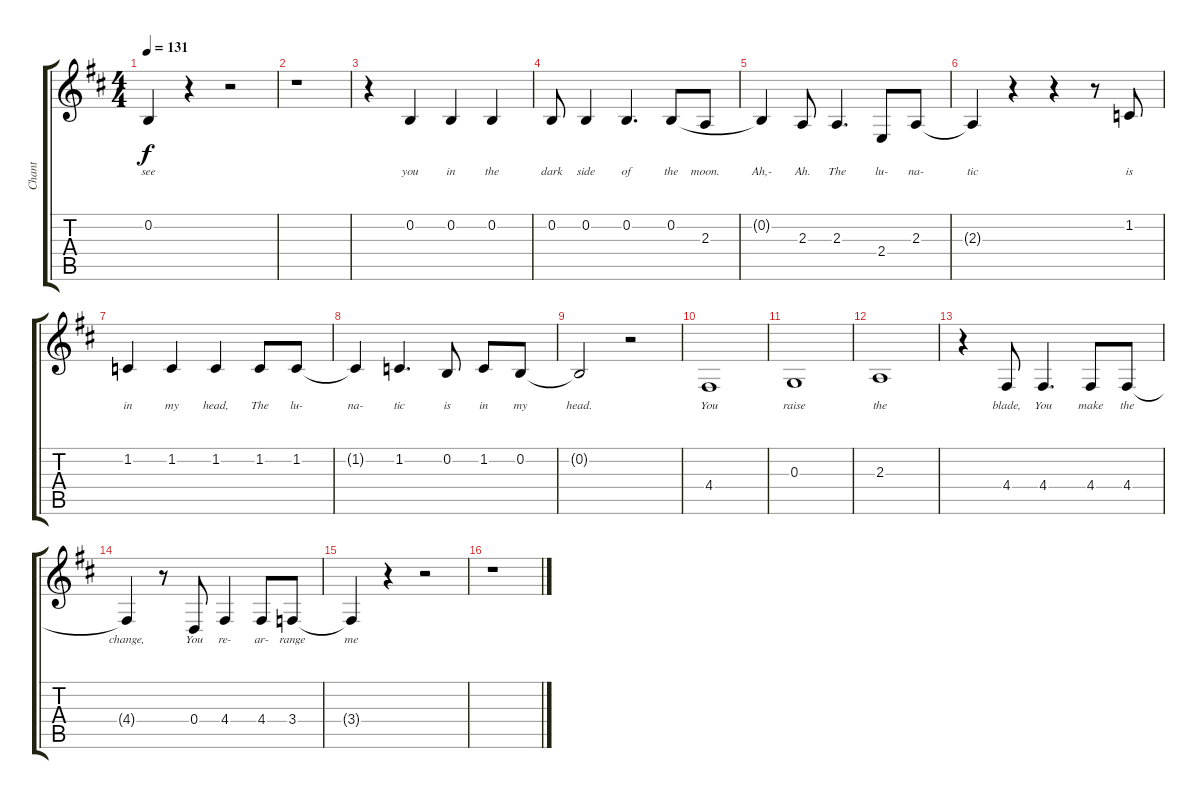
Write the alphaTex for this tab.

\track ("Chant" "Chant") {instrument flute}
\staff {score tabs}
\tuning (E4 B3 G3 D3 A2 E2) {hide}
\ts (4 4)
\tempo 131
\clef g2
\ks d
0.2{t}.4{lyrics (0 "see") lyrics (1 "") lyrics (2 "") lyrics (3 "") lyrics (4 "") dy f} r.4 r.2 |
r.1 |
r.4 0.2.4{lyrics (0 "you") lyrics (1 "") lyrics (2 "") lyrics (3 "") lyrics (4 "")} 0.2.4{lyrics (0 "in") lyrics (1 "") lyrics (2 "") lyrics (3 "") lyrics (4 "")} 0.2.4{lyrics (0 "the") lyrics (1 "") lyrics (2 "") lyrics (3 "") lyrics (4 "")} |
0.2.8{lyrics (0 "dark") lyrics (1 "") lyrics (2 "") lyrics (3 "") lyrics (4 "")} 0.2.4{lyrics (0 "side") lyrics (1 "") lyrics (2 "") lyrics (3 "") lyrics (4 "")} 0.2.4{d lyrics (0 "of") lyrics (1 "") lyrics (2 "") lyrics (3 "") lyrics (4 "")} 0.2.8{lyrics (0 "the") lyrics (1 "") lyrics (2 "") lyrics (3 "") lyrics (4 "")} 2.3.8{lyrics (0 "moon.") lyrics (1 "") lyrics (2 "") lyrics (3 "") lyrics (4 "")} |
0.2{t}.4{lyrics (0 "Ah,-") lyrics (1 "") lyrics (2 "") lyrics (3 "") lyrics (4 "")} 2.3.8{lyrics (0 "Ah.") lyrics (1 "") lyrics (2 "") lyrics (3 "") lyrics (4 "")} 2.3.4{d lyrics (0 "The") lyrics (1 "") lyrics (2 "") lyrics (3 "") lyrics (4 "")} 2.4.8{lyrics (0 "lu-") lyrics (1 "") lyrics (2 "") lyrics (3 "") lyrics (4 "")} 2.3.8{lyrics (0 "na-") lyrics (1 "") lyrics (2 "") lyrics (3 "") lyrics (4 "")} |
2.3{t}.4{lyrics (0 "tic") lyrics (1 "") lyrics (2 "") lyrics (3 "") lyrics (4 "")} r.4 r.4 r.8 1.2.8{lyrics (0 "is") lyrics (1 "") lyrics (2 "") lyrics (3 "") lyrics (4 "")} |
1.2.4{lyrics (0 "in") lyrics (1 "") lyrics (2 "") lyrics (3 "") lyrics (4 "")} 1.2.4{lyrics (0 "my") lyrics (1 "") lyrics (2 "") lyrics (3 "") lyrics (4 "")} 1.2.4{lyrics (0 "head,") lyrics (1 "") lyrics (2 "") lyrics (3 "") lyrics (4 "")} 1.2.8{lyrics (0 "The") lyrics (1 "") lyrics (2 "") lyrics (3 "") lyrics (4 "")} 1.2.8{lyrics (0 "lu-") lyrics (1 "") lyrics (2 "") lyrics (3 "") lyrics (4 "")} |
1.2{t}.4{lyrics (0 "na-") lyrics (1 "") lyrics (2 "") lyrics (3 "") lyrics (4 "")} 1.2.4{d lyrics (0 "tic") lyrics (1 "") lyrics (2 "") lyrics (3 "") lyrics (4 "")} 0.2.8{lyrics (0 "is") lyrics (1 "") lyrics (2 "") lyrics (3 "") lyrics (4 "")} 1.2.8{lyrics (0 "in") lyrics (1 "") lyrics (2 "") lyrics (3 "") lyrics (4 "")} 0.2.8{lyrics (0 "my") lyrics (1 "") lyrics (2 "") lyrics (3 "") lyrics (4 "")} |
0.2{t}.2{lyrics (0 "head.") lyrics (1 "") lyrics (2 "") lyrics (3 "") lyrics (4 "")} r.2 |
4.4.1{lyrics (0 "You") lyrics (1 "") lyrics (2 "") lyrics (3 "") lyrics (4 "")} |
0.3.1{lyrics (0 "raise") lyrics (1 "") lyrics (2 "") lyrics (3 "") lyrics (4 "")} |
2.3.1{lyrics (0 "the") lyrics (1 "") lyrics (2 "") lyrics (3 "") lyrics (4 "")} |
r.4 4.4.8{lyrics (0 "blade,") lyrics (1 "") lyrics (2 "") lyrics (3 "") lyrics (4 "")} 4.4.4{d lyrics (0 "You") lyrics (1 "") lyrics (2 "") lyrics (3 "") lyrics (4 "")} 4.4.8{lyrics (0 "make") lyrics (1 "") lyrics (2 "") lyrics (3 "") lyrics (4 "")} 4.4.8{lyrics (0 "the") lyrics (1 "") lyrics (2 "") lyrics (3 "") lyrics (4 "")} |
4.4{t}.4{lyrics (0 "change,") lyrics (1 "") lyrics (2 "") lyrics (3 "") lyrics (4 "")} r.8 0.4.8{lyrics (0 "You") lyrics (1 "") lyrics (2 "") lyrics (3 "") lyrics (4 "")} 4.4.4{lyrics (0 "re-") lyrics (1 "") lyrics (2 "") lyrics (3 "") lyrics (4 "")} 4.4.8{lyrics (0 "ar-") lyrics (1 "") lyrics (2 "") lyrics (3 "") lyrics (4 "")} 3.4.8{lyrics (0 "range") lyrics (1 "") lyrics (2 "") lyrics (3 "") lyrics (4 "")} |
3.4{t}.4{lyrics (0 "me") lyrics (1 "") lyrics (2 "") lyrics (3 "") lyrics (4 "")} r.4 r.2 |
r.1
